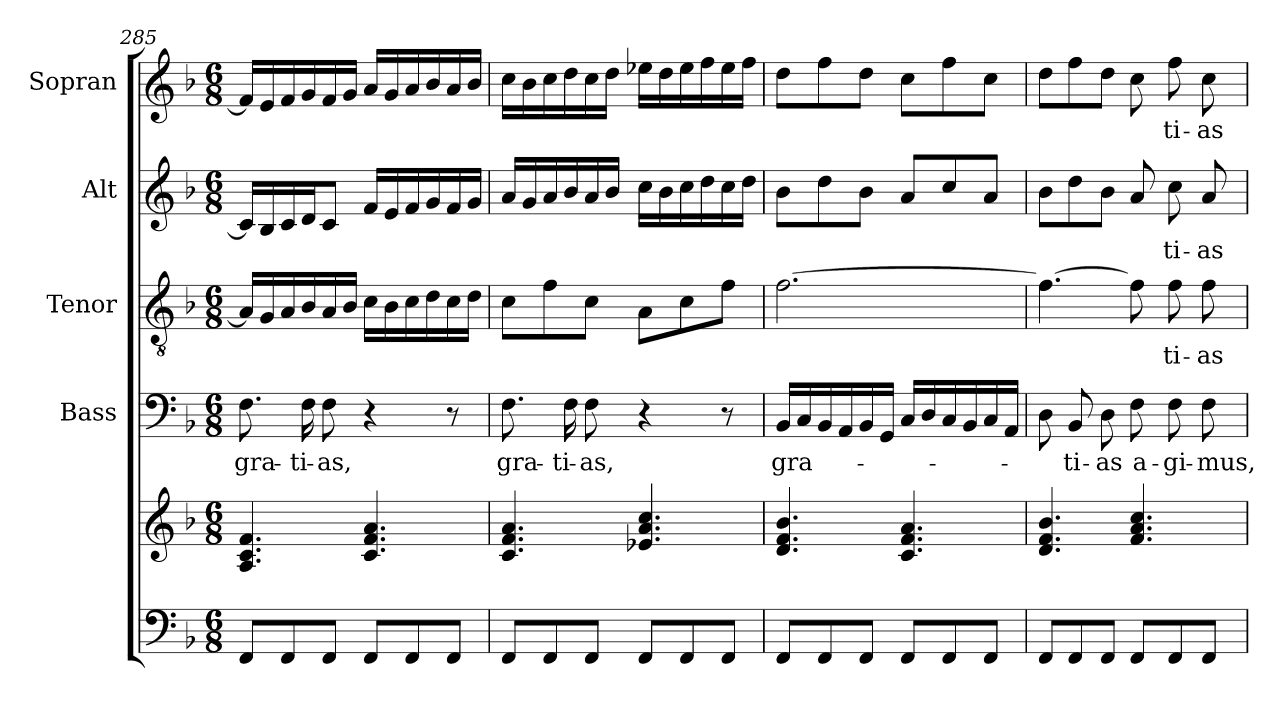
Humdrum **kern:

**kern	**kern	**kern	**text	**kern	**text	**kern	**text	**kern	**text
*part5	*part5	*part4	*part4	*part3	*part3	*part2	*part2	*part1	*part1
*staff6	*staff5	*staff4	*staff4	*staff3	*staff3	*staff2	*staff2	*staff1	*staff1
*	*	*I"Bass	*	*I"Tenor	*	*I"Alt	*	*I"Sopran	*
*	*	*I'B.	*	*I'T.	*	*I'A.	*	*I'S.	*
*clefF4	*clefG2	*clefF4	*	*clefGv2	*	*clefG2	*	*clefG2	*
*k[b-]	*k[b-]	*k[b-]	*	*k[b-]	*	*k[b-]	*	*k[b-]	*
*F:	*F:	*F:	*	*F:	*	*F:	*	*F:	*
*M6/8	*M6/8	*M6/8	*	*M6/8	*	*M6/8	*	*M6/8	*
=285	=285	=285	=285	=285	=285	=285	=285	=285	=285
!	!	!	!LO:LY:b	!	!	!	!	!	!
8FF/L	4.A/ 4.c/ 4.f/	8.F\	gra-	16A/LL]	.	16c/LL]	.	16f/LL]	.
.	.	.	.	16G/	.	16B-/	.	16e/	.
8FF/	.	.	.	16A/	.	16c/	.	16f/	.
!	!	!	!LO:LY:b	!	!	!	!	!	!
.	.	16F\	-ti-	16B-/	.	16d/J	.	16g/	.
!	!	!	!LO:LY:b	!	!	!	!	!	!
8FF/J	.	8F\	-as,	16A/	.	8c/J	.	16f/	.
.	.	.	.	16B-/JJ	.	.	.	16g/JJ	.
8FF/L	4.c/ 4.f/ 4.a/	4r	.	16c\LL	.	16f/LL	.	16a/LL	.
.	.	.	.	16B-\	.	16e/	.	16g/	.
8FF/	.	.	.	16c\	.	16f/	.	16a/	.
.	.	.	.	16d\	.	16g/	.	16b-/	.
8FF/J	.	8r	.	16c\	.	16f/	.	16a/	.
.	.	.	.	16d\JJ	.	16g/JJ	.	16b-/JJ	.
=286	=286	=286	=286	=286	=286	=286	=286	=286	=286
!	!	!	!LO:LY:b	!	!	!	!	!	!
8FF/L	4.c/ 4.f/ 4.a/	8.F\	gra-	8c\L	.	16a/LL	.	16cc\LL	.
.	.	.	.	.	.	16g/	.	16b-\	.
8FF/	.	.	.	8f\	.	16a/	.	16cc\	.
!	!	!	!LO:LY:b	!	!	!	!	!	!
.	.	16F\	-ti-	.	.	16b-/	.	16dd\	.
!	!	!	!LO:LY:b	!	!	!	!	!	!
8FF/J	.	8F\	-as,	8c\J	.	16a/	.	16cc\	.
.	.	.	.	.	.	16b-/JJ	.	16dd\JJ	.
8FF/L	4.e-X/ 4.a/ 4.cc/	4r	.	8A\L	.	16cc\LL	.	16ee-X\LL	.
.	.	.	.	.	.	16b-\	.	16dd\	.
8FF/	.	.	.	8c\	.	16cc\	.	16ee-\	.
.	.	.	.	.	.	16dd\	.	16ff\	.
8FF/J	.	8r	.	8f\J	.	16cc\	.	16ee-\	.
.	.	.	.	.	.	16dd\JJ	.	16ff\JJ	.
=287	=287	=287	=287	=287	=287	=287	=287	=287	=287
!	!	!	!LO:LY:b	!	!	!	!	!	!
8FF/L	4.d/ 4.f/ 4.b-/	16BB-/LL	gra-	[2.f\	.	8b-\L	.	8dd\L	.
.	.	16C/	.	.	.	.	.	.	.
8FF/	.	16BB-/	.	.	.	8dd\	.	8ff\	.
.	.	16AA/	.	.	.	.	.	.	.
8FF/J	.	16BB-/	.	.	.	8b-\J	.	8dd\J	.
.	.	16GG/JJ	.	.	.	.	.	.	.
8FF/L	4.c/ 4.f/ 4.a/	16C/LL	.	.	.	8a/L	.	8cc\L	.
.	.	16D/	.	.	.	.	.	.	.
8FF/	.	16C/	.	.	.	8cc/	.	8ff\	.
.	.	16BB-/	.	.	.	.	.	.	.
8FF/J	.	16C/	.	.	.	8a/J	.	8cc\J	.
.	.	16AA/JJ	.	.	.	.	.	.	.
!!LO:PB:g=z
=288	=288	=288	=288	=288	=288	=288	=288	=288	=288
8FF/L	4.d/ 4.f/ 4.b-/	8D\	.	4.f\_	.	8b-\L	.	8dd\L	.
!	!	!	!LO:LY:b	!	!	!	!	!	!
8FF/	.	8BB-/	-ti-	.	.	8dd\	.	8ff\	.
!	!	!	!LO:LY:b	!	!	!	!	!	!
8FF/J	.	8D\	-as	.	.	8b-\J	.	8dd\J	.
!	!	!	!LO:LY:b	!	!	!	!	!	!
8FF/L	4.f/ 4.a/ 4.cc/	8F\	a-	8f\]	.	8a/	.	8cc\	.
!	!	!	!LO:LY:b	!	!LO:LY:b	!	!LO:LY:b	!	!LO:LY:b
8FF/	.	8F\	-gi-	8f\	-ti-	8cc\	-ti-	8ff\	-ti-
!	!	!	!LO:LY:b	!	!LO:LY:b	!	!LO:LY:b	!	!LO:LY:b
8FF/J	.	8F\	-mus,	8f\	-as	8a/	-as	8cc\	-as
=	=	=	=	=	=	=	=	=	=
*-	*-	*-	*-	*-	*-	*-	*-	*-	*-
